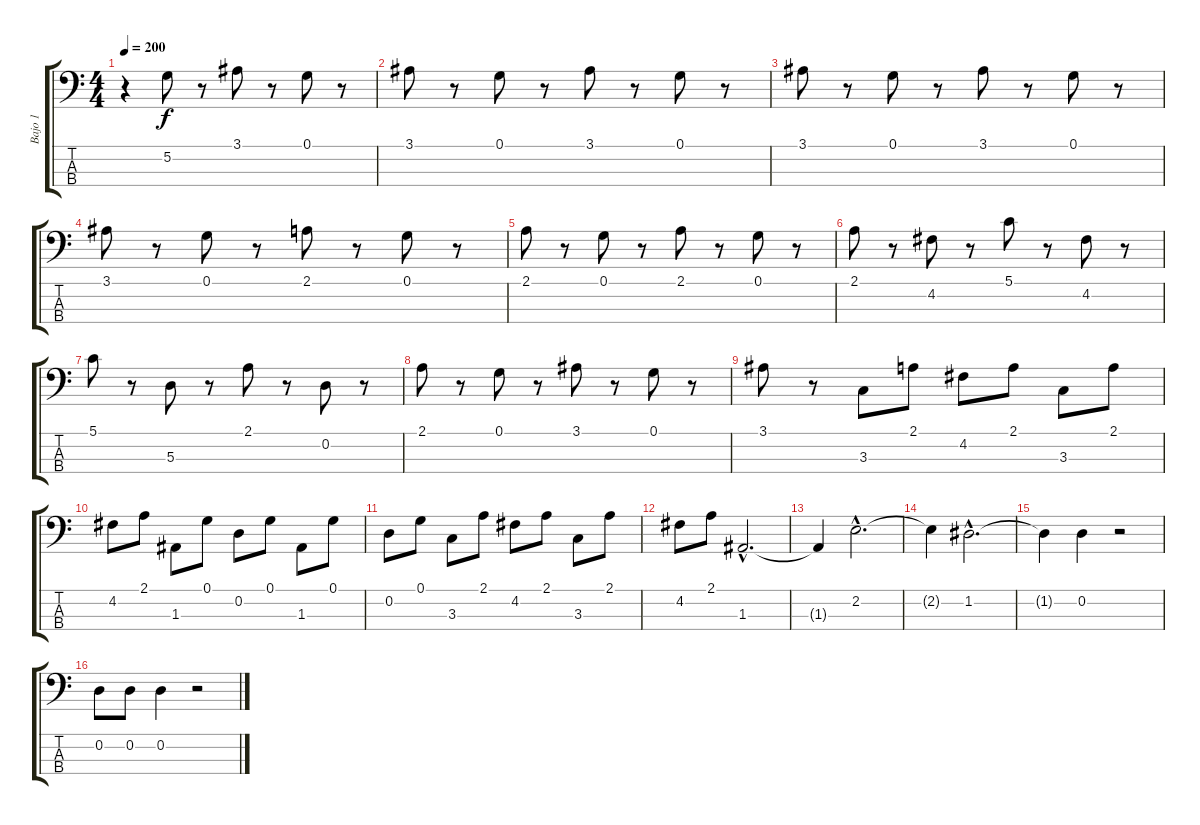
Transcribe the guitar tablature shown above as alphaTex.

\track ("Bajo 1" "Bajo 1") {instrument electricbassfinger}
\staff {score tabs}
\tuning (G2 D2 A1 E1) {hide}
\ts (4 4)
\tempo 200
\clef f4
\ks c
r.4{dy f instrument electricbassfinger} 5.2.8 r.8 3.1.8 r.8 0.1.8 r.8 |
3.1.8 r.8 0.1.8 r.8 3.1.8 r.8 0.1.8 r.8 |
3.1.8 r.8 0.1.8 r.8 3.1.8 r.8 0.1.8 r.8 |
3.1.8 r.8 0.1.8 r.8 2.1.8 r.8 0.1.8 r.8 |
2.1.8 r.8 0.1.8 r.8 2.1.8 r.8 0.1.8 r.8 |
2.1.8 r.8 4.2.8 r.8 5.1.8 r.8 4.2.8 r.8 |
5.1.8 r.8 5.3.8 r.8 2.1.8 r.8 0.2.8 r.8 |
2.1.8 r.8 0.1.8 r.8 3.1.8 r.8 0.1.8 r.8 |
3.1.8 r.8 3.3.8 2.1.8 4.2.8 2.1.8 3.3.8 2.1.8 |
4.2.8 2.1.8 1.3.8 0.1.8 0.2.8 0.1.8 1.3.8 0.1.8 |
0.2.8 0.1.8 3.3.8 2.1.8 4.2.8 2.1.8 3.3.8 2.1.8 |
4.2.8 2.1.8 1.3{hac}.2{d} |
1.3{t}.4 2.2{hac}.2{d} |
2.2{t}.4 1.2{hac}.2{d} |
1.2{t}.4 0.2.4 r.2 |
0.2.8 0.2.8 0.2.4 r.2
